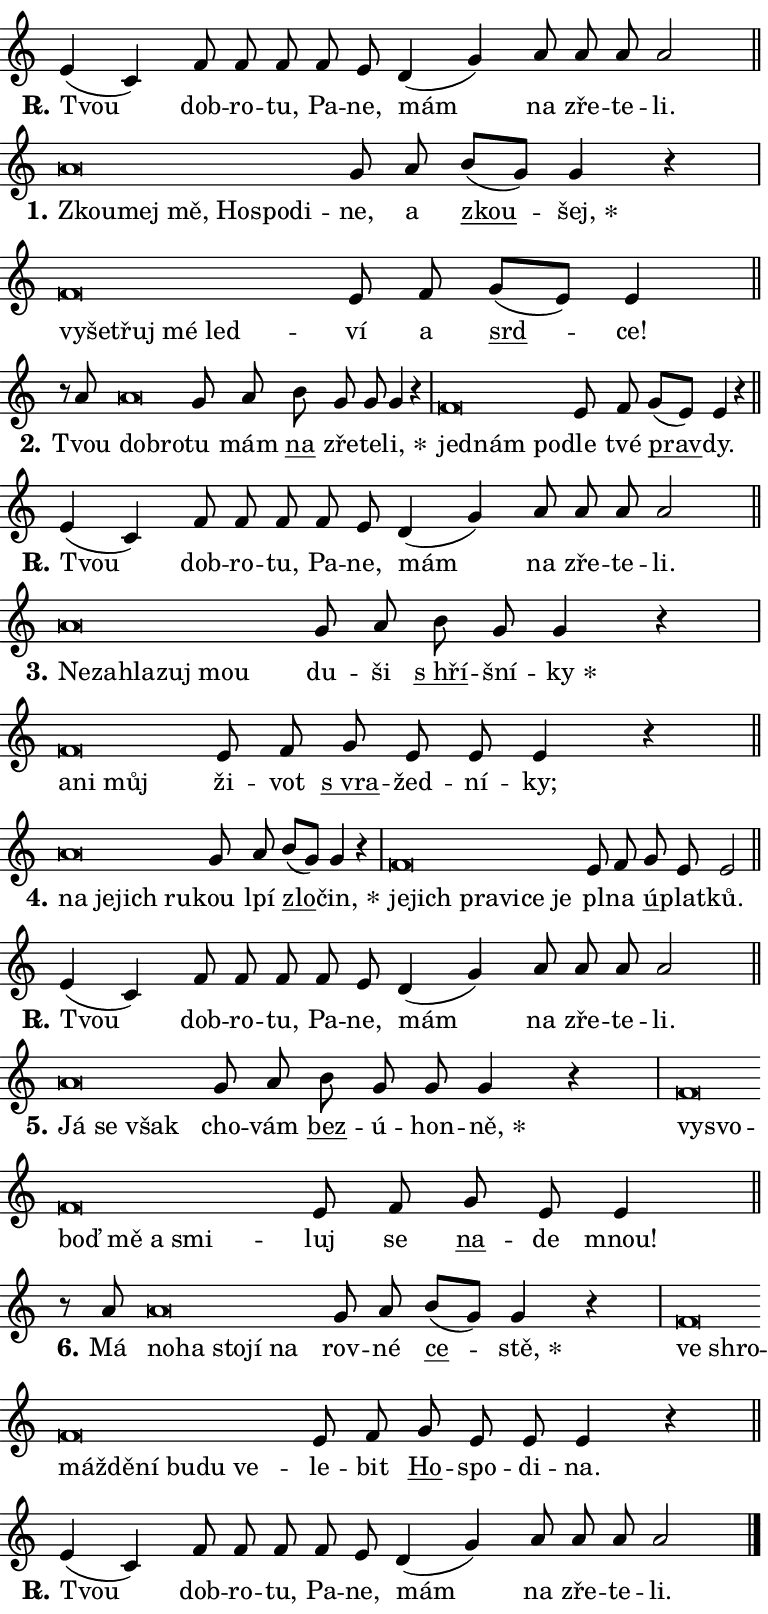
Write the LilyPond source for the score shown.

\version "2.24.0"
\header { tagline = "" }
\paper {
  indent = 0\cm
  top-margin = 0\cm
  right-margin = 0.13\cm % to fit lyric hyphens
  bottom-margin = 0\cm
  left-margin = 0\cm
  paper-width = 13\cm
  page-breaking = #ly:one-page-breaking
  system-system-spacing.basic-distance = #11
  score-system-spacing.basic-distance = #11
  ragged-last = ##f
}


%% Author: Thomas Morley
%% https://lists.gnu.org/archive/html/lilypond-user/2020-05/msg00002.html
#(define (line-position grob)
"Returns position of @var[grob} in current system:
   @code{'start}, if at first time-step
   @code{'end}, if at last time-step
   @code{'middle} otherwise
"
  (let* ((col (ly:item-get-column grob))
         (ln (ly:grob-object col 'left-neighbor))
         (rn (ly:grob-object col 'right-neighbor))
         (col-to-check-left (if (ly:grob? ln) ln col))
         (col-to-check-right (if (ly:grob? rn) rn col))
         (break-dir-left
           (and
             (ly:grob-property col-to-check-left 'non-musical #f)
             (ly:item-break-dir col-to-check-left)))
         (break-dir-right
           (and
             (ly:grob-property col-to-check-right 'non-musical #f)
             (ly:item-break-dir col-to-check-right))))
        (cond ((eqv? 1 break-dir-left) 'start)
              ((eqv? -1 break-dir-right) 'end)
              (else 'middle))))

#(define (tranparent-at-line-position vctor)
  (lambda (grob)
  "Relying on @code{line-position} select the relevant enry from @var{vctor}.
Used to determine transparency,"
    (case (line-position grob)
      ((end) (not (vector-ref vctor 0)))
      ((middle) (not (vector-ref vctor 1)))
      ((start) (not (vector-ref vctor 2))))))

noteHeadBreakVisibility =
#(define-music-function (break-visibility)(vector?)
"Makes @code{NoteHead}s transparent relying on @var{break-visibility}"
#{
  \override NoteHead.transparent =
    #(tranparent-at-line-position break-visibility)
#})

#(define delete-ledgers-for-transparent-note-heads
  (lambda (grob)
    "Reads whether a @code{NoteHead} is transparent.
If so this @code{NoteHead} is removed from @code{'note-heads} from
@var{grob}, which is supposed to be @code{LedgerLineSpanner}.
As a result ledgers are not printed for this @code{NoteHead}"
    (let* ((nhds-array (ly:grob-object grob 'note-heads))
           (nhds-list
             (if (ly:grob-array? nhds-array)
                 (ly:grob-array->list nhds-array)
                 '()))
           ;; Relies on the transparent-property being done before
           ;; Staff.LedgerLineSpanner.after-line-breaking is executed.
           ;; This is fragile ...
           (to-keep
             (remove
               (lambda (nhd)
                 (ly:grob-property nhd 'transparent #f))
               nhds-list)))
      ;; TODO find a better method to iterate over grob-arrays, similiar
      ;; to filter/remove etc for lists
      ;; For now rebuilt from scratch
      (set! (ly:grob-object grob 'note-heads)  '())
      (for-each
        (lambda (nhd)
          (ly:pointer-group-interface::add-grob grob 'note-heads nhd))
        to-keep))))

squashNotes = {
  \override NoteHead.X-extent = #'(-0.2 . 0.2)
  \override NoteHead.Y-extent = #'(-0.75 . 0)
  \override NoteHead.stencil =
    #(lambda (grob)
       (let ((pos (ly:grob-property grob 'staff-position)))
         (begin
           (if (< pos -7) (display "ERROR: Lower brevis then expected\n") (display ""))
           (if (<= pos -6) ly:text-interface::print ly:note-head::print))))
}
unSquashNotes = {
  \revert NoteHead.X-extent
  \revert NoteHead.Y-extent
  \revert NoteHead.stencil
}

hideNotes = \noteHeadBreakVisibility #begin-of-line-visible
unHideNotes = \noteHeadBreakVisibility #all-visible

% work-around for resetting accidentals
% https://lilypond.org/doc/v2.23/Documentation/notation/displaying-rhythms#unmetered-music
cadenzaMeasure = {
  \cadenzaOff
  \partial 1024 s1024
  \cadenzaOn
}

#(define-markup-command (accent layout props text) (markup?)
  "Underline accented syllable"
  (interpret-markup layout props
    #{\markup \override #'(offset . 4.3) \underline { #text }#}))

responsum = \markup \concat {
  "R" \hspace #-1.05 \path #0.1 #'((moveto 0 0.07) (lineto 0.9 0.8)) \hspace #0.05 "."
}

spaceSize = #0.6828661417322834 % exact space size for TeX Gyre Schola

\layout {
  \context {
    \Staff
    \remove "Time_signature_engraver"
    \override LedgerLineSpanner.after-line-breaking = #delete-ledgers-for-transparent-note-heads
  }
  \context {
    \Lyrics {
      \override LyricSpace.minimum-distance = \spaceSize
      \override LyricText.font-name = #"TeX Gyre Schola"
      \override LyricText.font-size = 1
      \override StanzaNumber.font-name = #"TeX Gyre Schola Bold"
      \override StanzaNumber.font-size = 1
    }
  }
  \context {
    \Score 
    \override NoteHead.text =
      #(lambda (grob) 
        (let ((pos (ly:grob-property grob 'staff-position)))
          #{\markup {
            \combine
              \halign #-0.55 \raise #(if (= pos -6) 0 0.5) \override #'(thickness . 2) \draw-line #'(3.2 . 0)
              \musicglyph "noteheads.sM1"
          }#}))
  }
}

% magnetic-lyrics.ily
%
%   written by
%     Jean Abou Samra <jean@abou-samra.fr>
%     Werner Lemberg <wl@gnu.org>
%
%   adapted by
%     Jiri Hon <jiri.hon@gmail.com>
%
% Version 2022-Apr-15

% https://www.mail-archive.com/lilypond-user@gnu.org/msg149350.html

#(define (Left_hyphen_pointer_engraver context)
   "Collect syllable-hyphen-syllable occurrences in lyrics and store
them in properties.  This engraver only looks to the left.  For
example, if the lyrics input is @code{foo -- bar}, it does the
following.

@itemize @bullet
@item
Set the @code{text} property of the @code{LyricHyphen} grob between
@q{foo} and @q{bar} to @code{foo}.

@item
Set the @code{left-hyphen} property of the @code{LyricText} grob with
text @q{foo} to the @code{LyricHyphen} grob between @q{foo} and
@q{bar}.
@end itemize

Use this auxiliary engraver in combination with the
@code{lyric-@/text::@/apply-@/magnetic-@/offset!} hook."
   (let ((hyphen #f)
         (text #f))
     (make-engraver
      (acknowledgers
       ((lyric-syllable-interface engraver grob source-engraver)
        (set! text grob)))
      (end-acknowledgers
       ((lyric-hyphen-interface engraver grob source-engraver)
        ;(when (not (grob::has-interface grob 'lyric-space-interface))
          (set! hyphen grob)));)
      ((stop-translation-timestep engraver)
       (when (and text hyphen)
         (ly:grob-set-object! text 'left-hyphen hyphen))
       (set! text #f)
       (set! hyphen #f)))))

#(define (lyric-text::apply-magnetic-offset! grob)
   "If the space between two syllables is less than the value in
property @code{LyricText@/.details@/.squash-threshold}, move the right
syllable to the left so that it gets concatenated with the left
syllable.

Use this function as a hook for
@code{LyricText@/.after-@/line-@/breaking} if the
@code{Left_@/hyphen_@/pointer_@/engraver} is active."
   (let ((hyphen (ly:grob-object grob 'left-hyphen #f)))
     (when hyphen
       (let ((left-text (ly:spanner-bound hyphen LEFT)))
         (when (grob::has-interface left-text 'lyric-syllable-interface)
           (let* ((common (ly:grob-common-refpoint grob left-text X))
                  (this-x-ext (ly:grob-extent grob common X))
                  (left-x-ext
                   (begin
                     ;; Trigger magnetism for left-text.
                     (ly:grob-property left-text 'after-line-breaking)
                     (ly:grob-extent left-text common X)))
                  ;; `delta` is the gap width between two syllables.
                  (delta (- (interval-start this-x-ext)
                            (interval-end left-x-ext)))
                  (details (ly:grob-property grob 'details))
                  (threshold (assoc-get 'squash-threshold details 0.2)))
             (when (< delta threshold)
               (let* (;; We have to manipulate the input text so that
                      ;; ligatures crossing syllable boundaries are not
                      ;; disabled.  For languages based on the Latin
                      ;; script this is essentially a beautification.
                      ;; However, for non-Western scripts it can be a
                      ;; necessity.
                      (lt (ly:grob-property left-text 'text))
                      (rt (ly:grob-property grob 'text))
                      (is-space (grob::has-interface hyphen 'lyric-space-interface))
                      (space (if is-space " " ""))
                      (extra-delta (if is-space spaceSize 0))
                      ;; Append new syllable.
                      (ltrt-space (if (and (string? lt) (string? rt))
                                (string-append lt space rt)
                                (make-concat-markup (list lt space rt))))
                      ;; Right-align `ltrt` to the right side.
                      (ltrt-space-markup (grob-interpret-markup
                               grob
                               (make-translate-markup
                                (cons (interval-length this-x-ext) 0)
                                (make-right-align-markup ltrt-space)))))
                 (begin
                   ;; Don't print `left-text`.
                   (ly:grob-set-property! left-text 'stencil #f)
                   ;; Set text and stencil (which holds all collected
                   ;; syllables so far) and shift it to the left.
                   (ly:grob-set-property! grob 'text ltrt-space)
                   (ly:grob-set-property! grob 'stencil ltrt-space-markup)
                   (ly:grob-translate-axis! grob (- (- delta extra-delta)) X))))))))))


#(define (lyric-hyphen::displace-bounds-first grob)
   ;; Make very sure this callback isn't triggered too early.
   (let ((left (ly:spanner-bound grob LEFT))
         (right (ly:spanner-bound grob RIGHT)))
     (ly:grob-property left 'after-line-breaking)
     (ly:grob-property right 'after-line-breaking)
     (ly:lyric-hyphen::print grob)))

squashThreshold = #0.4

\layout {
  \context {
    \Lyrics
    \consists #Left_hyphen_pointer_engraver
    \override LyricText.after-line-breaking =
      #lyric-text::apply-magnetic-offset!
    \override LyricHyphen.stencil = #lyric-hyphen::displace-bounds-first
    \override LyricText.details.squash-threshold = \squashThreshold
    \override LyricHyphen.minimum-distance = 0
    \override LyricHyphen.minimum-length = \squashThreshold
  }
}

squashText = \override LyricText.details.squash-threshold = 9999
unSquashText = \override LyricText.details.squash-threshold = \squashThreshold

leftText = \override LyricText.self-alignment-X = #LEFT
unLeftText = \revert LyricText.self-alignment-X

starOffset = #(lambda (grob) 
                (let ((x_offset (ly:self-alignment-interface::aligned-on-x-parent grob)))
                  (if (= x_offset 0) 0 (+ x_offset 1.2))))

star = #(define-music-function (syllable)(string?)
"Append star separator at the end of a syllable"
#{
  \once \override LyricText.X-offset = #starOffset
  \lyricmode { \markup {
    #syllable
    \override #'((font-name . "TeX Gyre Schola Bold")) \hspace #0.2 \lower #0.65 \larger "*"
  } }
#})

starAccent = #(define-music-function (syllable)(string?)
"Append star separator at the end of a syllable and make accent"
#{
  \once \override LyricText.X-offset = #starOffset
  \lyricmode { \markup {
    \accent #syllable
    \override #'((font-name . "TeX Gyre Schola Bold")) \hspace #0.2 \lower #0.65 \larger "*"
  } }
#})

breath = #(define-music-function (syllable)(string?)
"Append breathing indicator at the end of a syllable"
#{
  \lyricmode { \markup { #syllable "+" } }
#})

optionalBreath = #(define-music-function (syllable)(string?)
"Append optional breathing indicator at the end of a syllable"
#{
  \lyricmode { \markup { #syllable "(+)" } }
#})


\score {
    <<
        \new Voice = "melody" { \cadenzaOn \key c \major \relative { e'4( c) f8 f f f e \bar "" d4( g) \bar "" a8 a a a2 \cadenzaMeasure \bar "||" \break } }
        \new Lyrics \lyricsto "melody" { \lyricmode { \set stanza = \responsum
Tvou dob -- ro -- tu, Pa -- ne, mám na zře -- te -- li. } }
    >>
    \layout {}
}

\score {
    <<
        \new Voice = "melody" { \cadenzaOn \key c \major \relative { \squashNotes a'\breve*1/16 \hideNotes \breve*1/16 \bar "" \breve*1/16 \bar "" \breve*1/16 \bar "" \breve*1/16 \breve*1/16 \bar "" \unHideNotes \unSquashNotes g8 a \bar "" b[( g)] g4 r \cadenzaMeasure \bar "|" \squashNotes f\breve*1/16 \hideNotes \breve*1/16 \bar "" \breve*1/16 \bar "" \breve*1/16 \breve*1/16 \bar "" \unHideNotes \unSquashNotes e8 f \bar "" g[( e)] e4 \cadenzaMeasure \bar "||" \break } }
        \new Lyrics \lyricsto "melody" { \lyricmode { \set stanza = "1."
\leftText Zkou -- \squashText mej mě, Ho -- spo -- di -- \unLeftText \unSquashText ne, a \markup \accent zkou -- \star šej, \leftText vy -- \squashText še -- třuj mé led -- \unLeftText \unSquashText ví a \markup \accent srd -- ce! } }
    >>
    \layout {}
}

\score {
    <<
        \new Voice = "melody" { \cadenzaOn \key c \major \relative { r8 a'8 \squashNotes a\breve*1/16 \hideNotes \breve*1/16 \bar "" \unHideNotes \unSquashNotes g8 a \bar "" b g g g4 r \cadenzaMeasure \bar "|" \squashNotes f\breve*1/16 \hideNotes \breve*1/16 \breve*1/16 \bar "" \unHideNotes \unSquashNotes e8 f \bar "" g[( e)] e4 r \cadenzaMeasure \bar "||" \break } }
        \new Lyrics \lyricsto "melody" { \lyricmode { \set stanza = "2."
Tvou \leftText dob -- \squashText ro -- \unLeftText \unSquashText tu mám \markup \accent na zře -- te -- \star li, \leftText jed -- \squashText nám po -- \unLeftText \unSquashText dle tvé \markup \accent prav -- dy. } }
    >>
    \layout {}
}

\score {
    <<
        \new Voice = "melody" { \cadenzaOn \key c \major \relative { e'4( c) f8 f f f e \bar "" d4( g) \bar "" a8 a a a2 \cadenzaMeasure \bar "||" \break } }
        \new Lyrics \lyricsto "melody" { \lyricmode { \set stanza = \responsum
Tvou dob -- ro -- tu, Pa -- ne, mám na zře -- te -- li. } }
    >>
    \layout {}
}

\score {
    <<
        \new Voice = "melody" { \cadenzaOn \key c \major \relative { \squashNotes a'\breve*1/16 \hideNotes \breve*1/16 \bar "" \breve*1/16 \bar "" \breve*1/16 \breve*1/16 \bar "" \unHideNotes \unSquashNotes g8 a \bar "" b g g4 r \cadenzaMeasure \bar "|" \squashNotes f\breve*1/16 \hideNotes \breve*1/16 \breve*1/16 \bar "" \unHideNotes \unSquashNotes e8 f \bar "" g e e e4 r \cadenzaMeasure \bar "||" \break } }
        \new Lyrics \lyricsto "melody" { \lyricmode { \set stanza = "3."
\leftText Ne -- \squashText za -- hla -- zuj mou \unLeftText \unSquashText du -- ši \markup \accent "s hří" -- šní -- \star ky \leftText a -- \squashText ni můj \unLeftText \unSquashText ži -- vot \markup \accent "s vra" -- žed -- ní -- ky; } }
    >>
    \layout {}
}

\score {
    <<
        \new Voice = "melody" { \cadenzaOn \key c \major \relative { \squashNotes a'\breve*1/16 \hideNotes \breve*1/16 \bar "" \breve*1/16 \breve*1/16 \bar "" \unHideNotes \unSquashNotes g8 a \bar "" b[( g)] g4 r \cadenzaMeasure \bar "|" \squashNotes f\breve*1/16 \hideNotes \breve*1/16 \bar "" \breve*1/16 \bar "" \breve*1/16 \bar "" \breve*1/16 \breve*1/16 \bar "" \unHideNotes \unSquashNotes e8 f \bar "" g e e2 \cadenzaMeasure \bar "||" \break } }
        \new Lyrics \lyricsto "melody" { \lyricmode { \set stanza = "4."
\leftText na \squashText je -- jich ru -- \unLeftText \unSquashText kou lpí \markup \accent zlo -- \star čin, \leftText je -- \squashText jich pra -- vi -- ce je \unLeftText \unSquashText pl -- na \markup \accent ú -- plat -- ků. } }
    >>
    \layout {}
}

\score {
    <<
        \new Voice = "melody" { \cadenzaOn \key c \major \relative { e'4( c) f8 f f f e \bar "" d4( g) \bar "" a8 a a a2 \cadenzaMeasure \bar "||" \break } }
        \new Lyrics \lyricsto "melody" { \lyricmode { \set stanza = \responsum
Tvou dob -- ro -- tu, Pa -- ne, mám na zře -- te -- li. } }
    >>
    \layout {}
}

\score {
    <<
        \new Voice = "melody" { \cadenzaOn \key c \major \relative { \squashNotes a'\breve*1/16 \hideNotes \breve*1/16 \breve*1/16 \bar "" \unHideNotes \unSquashNotes g8 a \bar "" b g g g4 r \cadenzaMeasure \bar "|" \squashNotes f\breve*1/16 \hideNotes \breve*1/16 \bar "" \breve*1/16 \bar "" \breve*1/16 \bar "" \breve*1/16 \breve*1/16 \bar "" \unHideNotes \unSquashNotes e8 f \bar "" g e e4 \cadenzaMeasure \bar "||" \break } }
        \new Lyrics \lyricsto "melody" { \lyricmode { \set stanza = "5."
\leftText Já \squashText se však \unLeftText \unSquashText cho -- vám \markup \accent bez -- ú -- hon -- \star ně, \leftText vy -- \squashText svo -- boď mě a smi -- \unLeftText \unSquashText luj se \markup \accent na -- de mnou! } }
    >>
    \layout {}
}

\score {
    <<
        \new Voice = "melody" { \cadenzaOn \key c \major \relative { r8 a'8 \squashNotes a\breve*1/16 \hideNotes \breve*1/16 \bar "" \breve*1/16 \bar "" \breve*1/16 \breve*1/16 \bar "" \unHideNotes \unSquashNotes g8 a \bar "" b[( g)] g4 r \cadenzaMeasure \bar "|" \squashNotes f\breve*1/16 \hideNotes \breve*1/16 \bar "" \breve*1/16 \bar "" \breve*1/16 \bar "" \breve*1/16 \bar "" \breve*1/16 \bar "" \breve*1/16 \breve*1/16 \bar "" \unHideNotes \unSquashNotes e8 f \bar "" g e e e4 r \cadenzaMeasure \bar "||" \break } }
        \new Lyrics \lyricsto "melody" { \lyricmode { \set stanza = "6."
Má \leftText no -- \squashText ha sto -- jí na \unLeftText \unSquashText rov -- né \markup \accent ce -- \star stě, \leftText ve \squashText shro -- máž -- dě -- ní bu -- du ve -- \unLeftText \unSquashText le -- bit \markup \accent Ho -- spo -- di -- na. } }
    >>
    \layout {}
}

\score {
    <<
        \new Voice = "melody" { \cadenzaOn \key c \major \relative { e'4( c) f8 f f f e \bar "" d4( g) \bar "" a8 a a a2 \cadenzaMeasure \bar "||" \break } \bar "|." }
        \new Lyrics \lyricsto "melody" { \lyricmode { \set stanza = \responsum
Tvou dob -- ro -- tu, Pa -- ne, mám na zře -- te -- li. } }
    >>
    \layout {}
}
